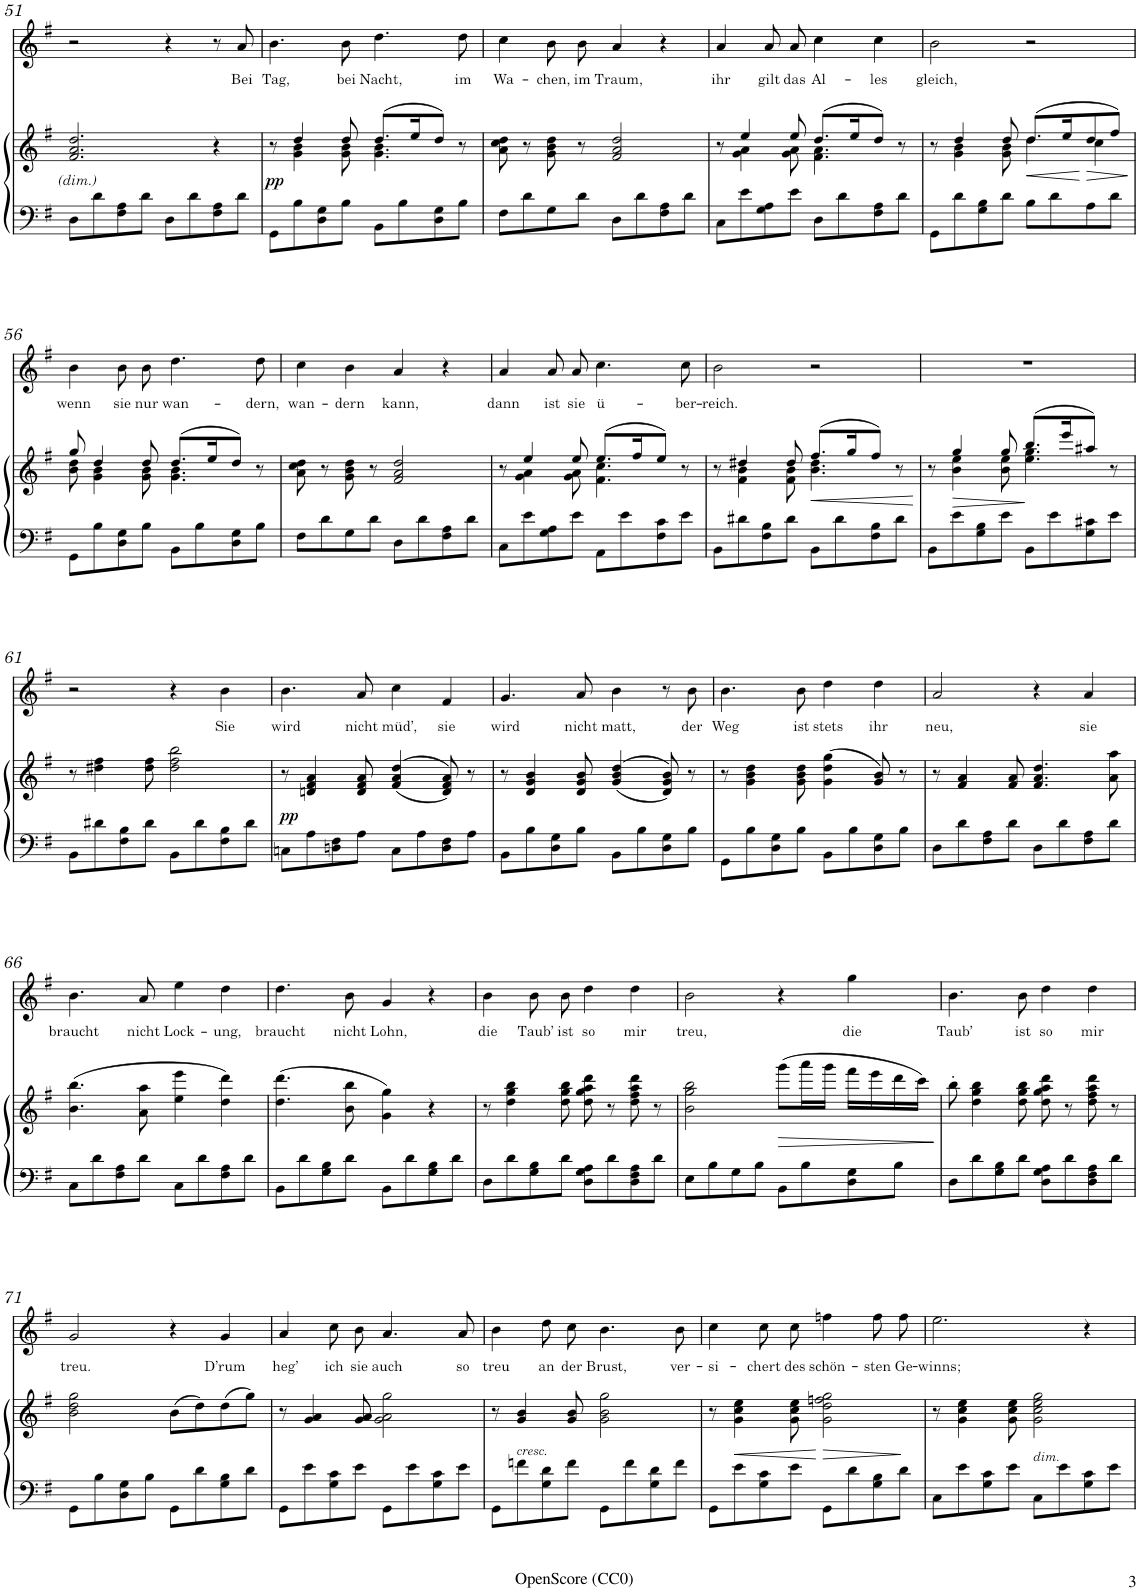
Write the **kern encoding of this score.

**kern	**kern	**dynam	**kern	**text
*part2	*part2	*part2	*part1	*part1
*staff3	*staff2	*staff2/3	*staff1	*staff1
*I"Piano	*	*	*I"Voice	*
*I'Pno	*	*	*	*
!!LO:PB:g=z
*clefF4	*clefG2	*	*clefG2	*
*k[f#]	*k[f#]	*	*k[f#]	*
*M2/2	*M2/2	*	*M2/2	*
*met(c|)	*met(c|)	*	*met(c|)	*
=51	=51	=51	=51	=51
8D\L	2.f#/ 2.a/ 2.dd/	.	2r	.
8d\	.	.	.	.
8F#\ 8A\	.	.	.	.
8d\J	.	.	.	.
8D\L	.	.	4r	.
8d\	.	.	.	.
8F#\ 8A\	4r	.	8r	.
!	!	!	!	!LO:LY:b
8d\J	.	.	8a/	Bei
=52	=52	=52	=52	=52
*	*^	*	*	*
!	!	!	!LO:DY:a=2	!	!LO:LY:b
8GG\L	8r	8ryy	pp	4.b\	Tag,
8B\	4dd/	4g\ 4b\	.	.	.
8D\ 8G\	.	.	.	.	.
!	!	!	!	!	!LO:LY:b
8B\J	8dd/	8g\ 8b\	.	8b\	bei
!	!	!	!	!	!LO:LY:b
8BB\L	(8.dd/L	4.g\ 4.b\	.	4.dd\	Nacht,
8B\	.	.	.	.	.
.	16ee/K	.	.	.	.
8D\ 8G\	8dd/J)	.	.	.	.
!	!	!	!	!	!LO:LY:b
8B\J	8r	8ryy	.	8dd\	im
=53	=53	=53	=53	=53	=53
!	!	!	!	!	!LO:LY:b
*	*v	*v	*	*	*
8F#\L	8a\ 8cc\ 8dd\	.	4cc\	Wa-
8d\	8r	.	.	.
!	!	!	!	!LO:LY:b
8G\	8g\ 8b\ 8dd\	.	8b\L	-chen,
!	!	!	!	!LO:LY:b
8d\J	8r	.	8b\J	im
!	!	!	!	!LO:LY:b
8D\L	2f#/ 2a/ 2dd/	.	4a/	Traum,
8d\	.	.	.	.
8F#\ 8A\	.	.	4r	.
8d\J	.	.	.	.
=54	=54	=54	=54	=54
*	*^	*	*	*
!	!	!	!	!	!LO:LY:b
8C\L	8r	8ryy	.	4a/	ihr
8e\	4ee/	4g\ 4a\	.	.	.
!	!	!	!	!	!LO:LY:b
8G\ 8A\	.	.	.	8a/L	gilt
!	!	!	!	!	!LO:LY:b
8e\J	8ee/	8g\ 8a\	.	8a/J	das
!	!	!	!	!	!LO:LY:b
8D\L	(8.dd/L	4.f#\ 4.a\	.	4cc\	Al-
8d\	.	.	.	.	.
.	16ee/K	.	.	.	.
!	!	!	!	!	!LO:LY:b
8F#\ 8A\	8dd/J)	.	.	4cc\	-les
8d\J	8r	8ryy	.	.	.
=55	=55	=55	=55	=55	=55
!	!	!	!	!	!LO:LY:b
8GG\L	8r	8ryy	.	2b\	gleich,
8d\	4dd/	4g\ 4b\	.	.	.
8G\ 8B\	.	.	.	.	.
8d\J	8dd/	8g\ 8b\	.	.	.
!	!LO:N:head=solid	!	!LO:HP:b	!	!
8B\L	(8.dd/L	4dd\	<	2r	.
8d\	.	.	.	.	.
.	16ee/K	.	.	.	.
!	!	!	!LO:HP:n=1:b	!	!
8A\	8dd/	4cc\	[ >	.	.
8d\J	8ff#/J)	.	.	.	.
*	*v	*v	*	*	*
.	.	]	.	.
!!LO:LB:g=z
=56	=56	=56	=56	=56
*	*^	*	*	*
!	!	!	!	!	!LO:LY:b
8GG\L	8gg/	8b\ 8dd\	.	4b\	wenn
8B\	4dd/	4g\ 4b\	.	.	.
!	!	!	!	!	!LO:LY:b
8D\ 8G\	.	.	.	8b\L	sie
!	!	!	!	!	!LO:LY:b
8B\J	8dd/	8g\ 8b\	.	8b\J	nur
!	!	!	!	!	!LO:LY:b
8BB\L	(8.dd/L	4.g\ 4.b\	.	4.dd\	wan-
8B\	.	.	.	.	.
.	16ee/K	.	.	.	.
8D\ 8G\	8dd/J)	.	.	.	.
!	!	!	!	!	!LO:LY:b
8B\J	8r	8ryy	.	8dd\	-dern,
=57	=57	=57	=57	=57	=57
!	!	!	!	!	!LO:LY:b
*	*v	*v	*	*	*
8F#\L	8a\ 8cc\ 8dd\	.	4cc\	wan-
8d\	8r	.	.	.
!	!	!	!	!LO:LY:b
8G\	8g\ 8b\ 8dd\	.	4b\	-dern
8d\J	8r	.	.	.
!	!	!	!	!LO:LY:b
8D\L	2f#/ 2a/ 2dd/	.	4a/	kann,
8d\	.	.	.	.
8F#\ 8A\	.	.	4r	.
8d\J	.	.	.	.
=58	=58	=58	=58	=58
*	*^	*	*	*
!	!	!	!	!	!LO:LY:b
8C\L	8r	8ryy	.	4a/	dann
8e\	4ee/	4g\ 4a\	.	.	.
!	!	!	!	!	!LO:LY:b
8G\ 8A\	.	.	.	8a/L	ist
!	!	!	!	!	!LO:LY:b
8e\J	8ee/	8g\ 8a\	.	8a/J	sie
!	!	!	!	!	!LO:LY:b
8AA\L	(8.ee/L	4.f#\ 4.cc\	.	4.cc\	ü-
8e\	.	.	.	.	.
.	16ff#/K	.	.	.	.
8F#\ 8c\	8ee/J)	.	.	.	.
!	!	!	!	!	!LO:LY:b
8e\J	8r	8ryy	.	8cc\	-ber-
=59	=59	=59	=59	=59	=59
!	!	!	!	!	!LO:LY:b
8BB\L	8r	8ryy	.	2b\	-reich.
8d#X\	4dd#X/	4f#\ 4b\	.	.	.
8F#\ 8B\	.	.	.	.	.
8d#\J	8dd#/	8f#\ 8b\	.	.	.
!	!	!	!LO:HP:b	!	!
8BB\L	(8.ff#/L	4.b\ 4.dd#\	<	2r	.
8d#\	.	.	.	.	.
.	16gg/K	.	.	.	.
8F#\ 8B\	8ff#/J)	.	.	.	.
8d#\J	8r	8ryy	.	.	.
*	*v	*v	*	*	*
.	.	[	.	.
=60	=60	=60	=60	=60
*	*^	*	*	*
8BB\L	8r	8ryy	.	1r	.
!	!	!	!LO:HP:b	!	!
8e\	4gg/	4b\ 4ee\	>	.	.
8G\ 8B\	.	.	.	.	.
8e\J	8gg/	8b\ 8ee\	.	.	.
8BB\L	(8.bb/L	4.ee\ 4.gg\	]	.	.
8e\	.	.	.	.	.
.	16eee/K	.	.	.	.
8G\ 8c#X\	8aa#X/J)	.	.	.	.
8e\J	8r	8ryy	.	.	.
*	*v	*v	*	*	*
!!LO:LB:g=z
=61	=61	=61	=61	=61
8BB\L	8r	.	2r	.
8d#X\	4dd#X\ 4ff#\	.	.	.
8F#\ 8B\	.	.	.	.
8d#\J	8dd#\ 8ff#\	.	.	.
8BB\L	2dd#\ 2ff#\ 2bb\	.	4r	.
8d#\	.	.	.	.
!	!	!	!	!LO:LY:b
8F#\ 8B\	.	.	4b\	Sie
8d#\J	.	.	.	.
=62	=62	=62	=62	=62
!	!	!LO:DY:a=2	!	!LO:LY:b
8Cn\L	8r	pp	4.b\	wird
8A\	4dn/ 4f#/ 4a/	.	.	.
8Dn\ 8F#\	.	.	.	.
!	!	!	!	!LO:LY:b
8A\J	8d/ 8f#/ 8a/	.	8a/	nicht
!	!	!	!	!LO:LY:b
8C\L	((>4f#/ 4a/ 4dd/	.	4cc\	müd’,
8A\	.	.	.	.
!	!	!	!	!LO:LY:b
8D\ 8F#\	8d/ 8f#/ 8a/))	.	4f#/	sie
8A\J	8r	.	.	.
=63	=63	=63	=63	=63
!	!	!	!	!LO:LY:b
8BB\L	8r	.	4.g/	wird
8B\	4d/ 4g/ 4b/	.	.	.
8D\ 8G\	.	.	.	.
!	!	!	!	!LO:LY:b
8B\J	8d/ 8g/ 8b/	.	8a/	nicht
!	!	!	!	!LO:LY:b
8BB\L	((>4g/ 4b/ 4dd/	.	4b\	matt,
8B\	.	.	.	.
8D\ 8G\	8d/ 8g/ 8b/))	.	8r	.
!	!	!	!	!LO:LY:b
8B\J	8r	.	8b\	der
=64	=64	=64	=64	=64
!	!	!	!	!LO:LY:b
8GG\L	8r	.	4.b\	Weg
8B\	4g\ 4b\ 4dd\	.	.	.
8D\ 8G\	.	.	.	.
!	!	!	!	!LO:LY:b
8B\J	8g\ 8b\ 8dd\	.	8b\	ist
!	!	!	!	!LO:LY:b
8BB\L	(4g\ 4dd\ 4gg\	.	4dd\	stets
8B\	.	.	.	.
!	!	!	!	!LO:LY:b
8D\ 8G\	8g/ 8b/)	.	4dd\	ihr
8B\J	8r	.	.	.
=65	=65	=65	=65	=65
!	!	!	!	!LO:LY:b
8D\L	8r	.	2a/	neu,
8d\	4f#/ 4a/	.	.	.
8F#\ 8A\	.	.	.	.
8d\J	8f#/ 8a/	.	.	.
8D\L	4.f#/ 4.a/ 4.dd/	.	4r	.
8d\	.	.	.	.
!	!	!	!	!LO:LY:b
8F#\ 8A\	.	.	4a/	sie
8d\J	8a\ 8aa\	.	.	.
!!LO:LB:g=z
=66	=66	=66	=66	=66
!	!	!	!	!LO:LY:b
8C\L	(4.b\ 4.bb\	.	4.b\	braucht
8d\	.	.	.	.
8F#\ 8A\	.	.	.	.
!	!	!	!	!LO:LY:b
8d\J	8a\ 8aa\	.	8a/	nicht
!	!	!	!	!LO:LY:b
8C\L	4ee\ 4eee\	.	4ee\	Lock-
8d\	.	.	.	.
!	!	!	!	!LO:LY:b
8F#\ 8A\	4dd\ 4ddd\)	.	4dd\	-ung,
8d\J	.	.	.	.
=67	=67	=67	=67	=67
!	!	!	!	!LO:LY:b
8BB\L	(4.dd\ 4.ddd\	.	4.dd\	braucht
8d\	.	.	.	.
8G\ 8B\	.	.	.	.
!	!	!	!	!LO:LY:b
8d\J	8b\ 8bb\	.	8b\	nicht
!	!	!	!	!LO:LY:b
8BB\L	4g\ 4gg\)	.	4g/	Lohn,
8d\	.	.	.	.
8G\ 8B\	4r	.	4r	.
8d\J	.	.	.	.
=68	=68	=68	=68	=68
!	!	!	!	!LO:LY:b
8D\L	8r	.	4b\	die
8d\	4dd\ 4gg\ 4bb\	.	.	.
!	!	!	!	!LO:LY:b
8G\ 8B\	.	.	8b\L	Taub’
!	!	!	!	!LO:LY:b
8d\J	8dd\ 8gg\ 8bb\	.	8b\J	ist
!	!	!	!	!LO:LY:b
8D\ 8G\ 8A\L	8dd\ 8gg\ 8aa\ 8ddd\	.	4dd\	so
8d\	8r	.	.	.
!	!	!	!	!LO:LY:b
8D\ 8F#\ 8A\	8dd\ 8ff#\ 8aa\ 8ddd\	.	4dd\	mir
8d\J	8r	.	.	.
=69	=69	=69	=69	=69
!	!	!	!	!LO:LY:b
8E\L	2b\ 2gg\ 2bb\	.	2b\	treu,
8B\	.	.	.	.
8G\	.	.	.	.
8B\J	.	.	.	.
!	!	!LO:HP:b	!	!
8BB\L	(8ggg\L	>	4r	.
8B\	16aaa\L	.	.	.
.	16ggg\JJ	.	.	.
!	!	!	!	!LO:LY:b
8D\ 8G\	16fff#\LL	.	4gg\	die
.	16eee\	.	.	.
8B\J	16ddd\	.	.	.
.	16ccc\JJ)	.	.	.
.	.	]	.	.
=70	=70	=70	=70	=70
!	!	!	!	!LO:LY:b
8D\L	8bb'\	.	4.b\	Taub’
8d\	4dd\ 4gg\ 4bb\	.	.	.
8G\ 8B\	.	.	.	.
!	!	!	!	!LO:LY:b
8d\J	8dd\ 8gg\ 8bb\	.	8b\	ist
!	!	!	!	!LO:LY:b
8D\ 8G\ 8A\L	8dd\ 8gg\ 8aa\ 8ddd\	.	4dd\	so
8d\	8r	.	.	.
!	!	!	!	!LO:LY:b
8D\ 8F#\ 8A\	8dd\ 8ff#\ 8aa\ 8ddd\	.	4dd\	mir
8d\J	8r	.	.	.
!!LO:LB:g=z
=71	=71	=71	=71	=71
!	!	!	!	!LO:LY:b
8GG\L	2b\ 2dd\ 2gg\	.	2g/	treu.
8B\	.	.	.	.
8D\ 8G\	.	.	.	.
8B\J	.	.	.	.
8GG\L	(8b\L	.	4r	.
8d\	8dd\)	.	.	.
!	!	!	!	!LO:LY:b
8G\ 8B\	(8dd\	.	4g/	D’rum
8d\J	8gg\J)	.	.	.
=72	=72	=72	=72	=72
!	!	!	!	!LO:LY:b
8GG\L	8r	.	4a/	heg’
8e\	4g/ 4a/	.	.	.
!	!	!	!	!LO:LY:b
8G\ 8c\	.	.	8cc\L	ich
!	!	!	!	!LO:LY:b
8e\J	8g/ 8a/	.	8b\J	sie
!	!	!	!	!LO:LY:b
8GG\L	2g\ 2a\ 2gg\	.	4.a/	auch
8e\	.	.	.	.
8G\ 8c\	.	.	.	.
!	!	!	!	!LO:LY:b
8e\J	.	.	8a/	so
=73	=73	=73	=73	=73
!	!	!	!	!LO:LY:b
8GG\L	8r	.	4b\	treu
!LO:TX:a:i:t=cresc.	!	!	!	!
8fn\	4g/ 4b/	.	.	.
!	!	!	!	!LO:LY:b
8G\ 8d\	.	.	8dd\L	an
!	!	!	!	!LO:LY:b
8f\J	8g/ 8b/	.	8cc\J	der
!	!	!	!	!LO:LY:b
8GG\L	2g\ 2b\ 2gg\	.	4.b\	Brust,
8f\	.	.	.	.
8G\ 8d\	.	.	.	.
!	!	!	!	!LO:LY:b
8f\J	.	.	8b\	ver-
=74	=74	=74	=74	=74
!	!	!	!	!LO:LY:b
8GG\L	8r	.	4cc\	-si-
!	!	!LO:HP:b	!	!
8e\	4g\ 4cc\ 4ee\	<	.	.
!	!	!	!	!LO:LY:b
8G\ 8c\	.	.	8cc\L	-chert
!	!	!	!	!LO:LY:b
8e\J	8g\ 8cc\ 8ee\	.	8cc\J	des
!	!	!LO:HP:n=1:b	!	!LO:LY:b
8GG\L	2g\ 2dd\ 2ffn\ 2gg\	[ >	4ffn\	schön-
8d\	.	.	.	.
!	!	!	!	!LO:LY:b
8G\ 8B\	.	.	8ff\L	-sten
!	!	!	!	!LO:LY:b
8d\J	.	.	8ff\J	Ge-
.	.	]	.	.
=75	=75	=75	=75	=75
!	!	!	!	!LO:LY:b
8C\L	8r	.	2.ee\	-winns;
8e\	4g\ 4cc\ 4ee\	.	.	.
8G\ 8c\	.	.	.	.
8e\J	8g\ 8cc\ 8ee\	.	.	.
!LO:TX:a:i:t=dim.	!	!	!	!
8C\L	2g\ 2cc\ 2ee\ 2gg\	.	.	.
8e\	.	.	.	.
8G\ 8c\	.	.	4r	.
8e\J	.	.	.	.
=	=	=	=	=
*-	*-	*-	*-	*-
